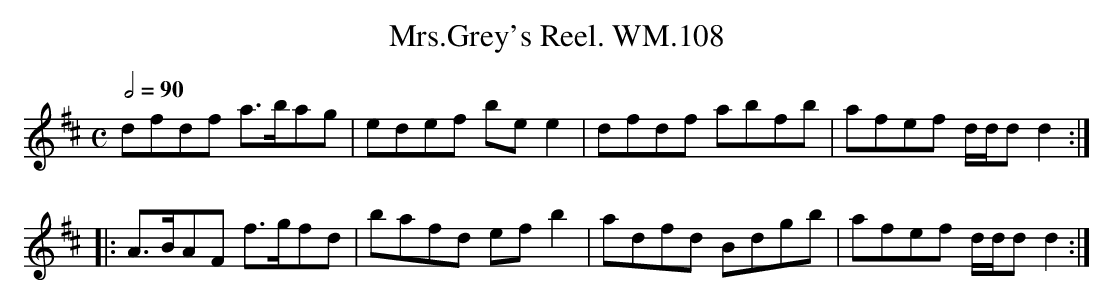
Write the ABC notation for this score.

X:1
T:Mrs.Grey's Reel. WM.108
M:C
L:1/8
Q:1/2=90
K:D
dfdf a>bag|edef bee2|dfdf abfb|afef d/d/dd2:|
|:A>BAF f>gfd|bafd efb2|adfd Bdgb|afef d/d/dd2:|
